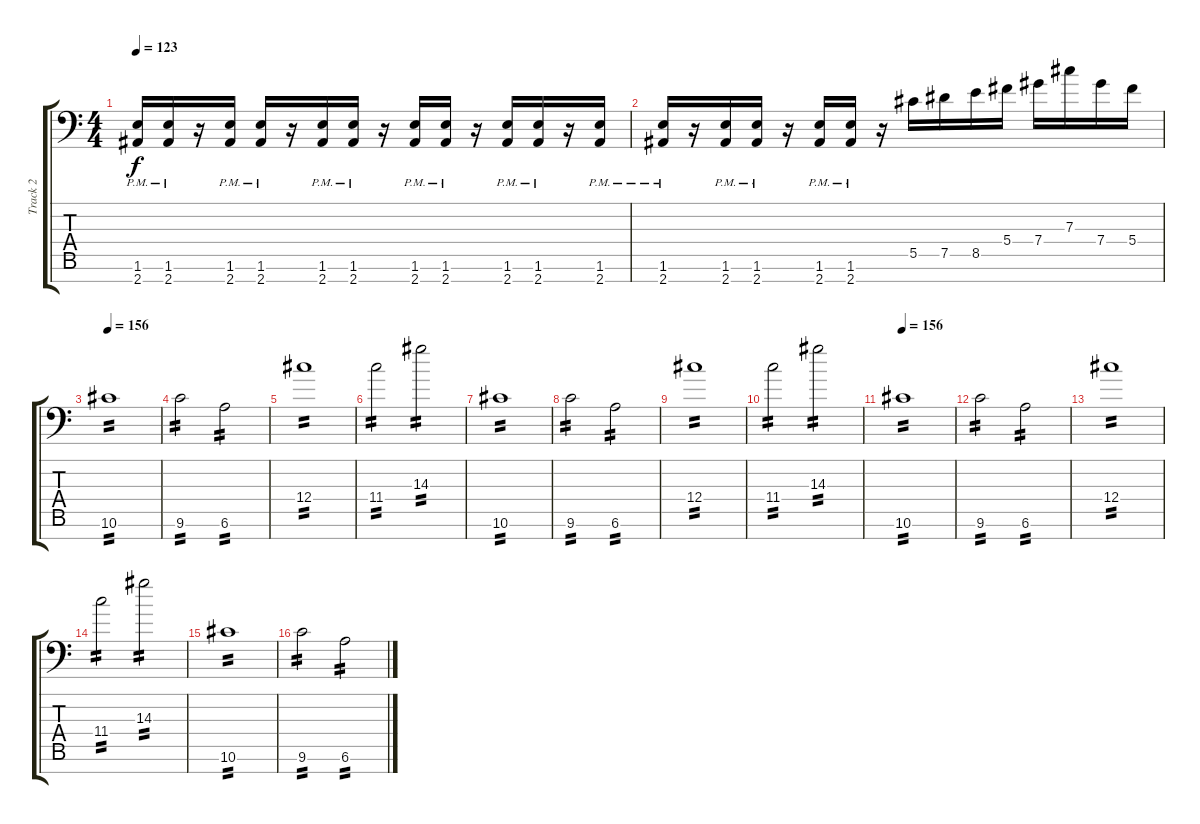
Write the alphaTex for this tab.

\track ("Track 2" "Track 2") {instrument distortionguitar}
\staff {score tabs}
\tuning (Eb4 Bb3 Gb3 Db3 Ab2 Eb2 Ab1) {hide}
\ts (4 4)
\tempo 123
\clef f4
\ks c
(1.6{pm} 2.7{pm}).16{dy f} (1.6{pm} 2.7{pm}).16 r.16 (1.6{pm} 2.7{pm}).16 (1.6{pm} 2.7{pm}).16 r.16 (1.6{pm} 2.7{pm}).16 (1.6{pm} 2.7{pm}).16 r.16 (1.6{pm} 2.7{pm}).16 (1.6{pm} 2.7{pm}).16 r.16 (1.6{pm} 2.7{pm}).16 (1.6{pm} 2.7{pm}).16 r.16 (1.6{pm} 2.7{pm}).16 |
(1.6{pm} 2.7{pm}).16 r.16 (1.6{pm} 2.7{pm}).16 (1.6{pm} 2.7{pm}).16 r.16 (1.6{pm} 2.7{pm}).16 (1.6{pm} 2.7{pm}).16 r.16 5.5.16 7.5.16 8.5.16 5.4.16 7.4.16 7.3.16 7.4.16 5.4.16 |
\tempo 156
10.6.1{tp 2} |
9.6.2{tp 2} 6.6.2{tp 2} |
12.4.1{tp 2} |
11.4.2{tp 2} 14.3.2{tp 2} |
10.6.1{tp 2} |
9.6.2{tp 2} 6.6.2{tp 2} |
12.4.1{tp 2} |
11.4.2{tp 2} 14.3.2{tp 2} |
\tempo 156
10.6.1{tp 2} |
9.6.2{tp 2} 6.6.2{tp 2} |
12.4.1{tp 2} |
11.4.2{tp 2} 14.3.2{tp 2} |
10.6.1{tp 2} |
9.6.2{tp 2} 6.6.2{tp 2}
